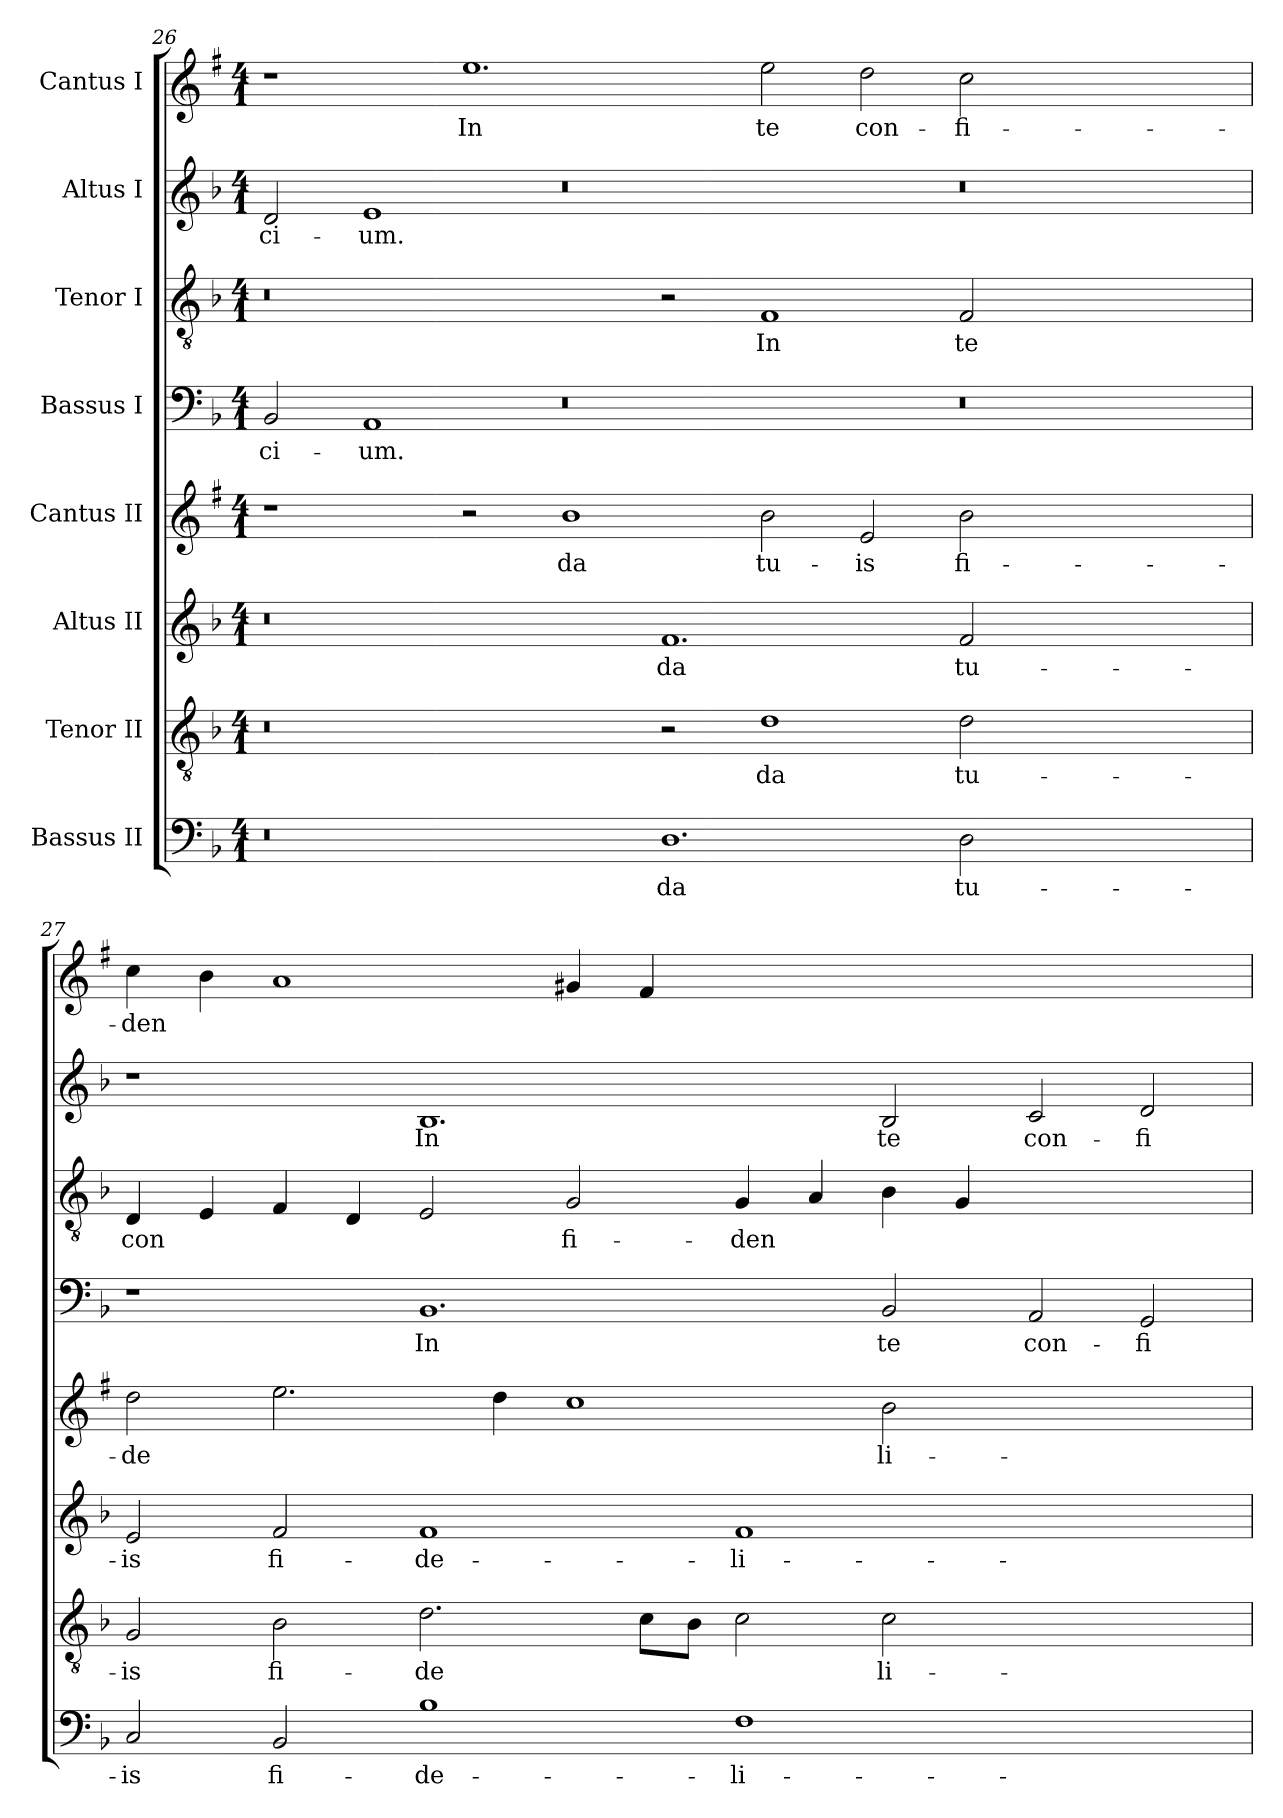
**kern	**text	**kern	**text	**kern	**text	**kern	**text	**kern	**text	**kern	**text	**kern	**text	**kern	**text
*part8	*part8	*part7	*part7	*part6	*part6	*part5	*part5	*part4	*part4	*part3	*part3	*part2	*part2	*part1	*part1
*staff8	*staff8	*staff7	*staff7	*staff6	*staff6	*staff5	*staff5	*staff4	*staff4	*staff3	*staff3	*staff2	*staff2	*staff1	*staff1
*I"Bassus II	*	*I"Tenor II	*	*I"Altus II	*	*I"Cantus II	*	*I"Bassus I	*	*I"Tenor I	*	*I"Altus I	*	*I"Cantus I	*
*clefF4	*	*clefGv2	*	*clefG2	*	*clefG2	*	*clefF4	*	*clefGv2	*	*clefG2	*	*clefG2	*
*	*	*	*	*	*	*ITrd1c2	*	*	*	*	*	*	*	*ITrd1c2	*
*k[b-]	*	*k[b-]	*	*k[b-]	*	*k[b-]	*	*k[b-]	*	*k[b-]	*	*k[b-]	*	*k[b-]	*
*F:	*	*F:	*	*F:	*	*F:	*	*F:	*	*F:	*	*F:	*	*F:	*
*M4/1	*	*M4/1	*	*M4/1	*	*M4/1	*	*M4/1	*	*M4/1	*	*M4/1	*	*M4/1	*
=26	=26	=26	=26	=26	=26	=26	=26	=26	=26	=26	=26	=26	=26	=26	=26
!	!	!	!	!	!	!	!	!	!LO:LY:b	!	!	!	!LO:LY:b	!	!
0r	.	0r	.	0r	.	1r	.	2BB-	-ci-	0r	.	2d	-ci-	1r	.
!	!	!	!	!	!	!	!	!	!LO:LY:b	!	!	!	!LO:LY:b	!	!
.	.	.	.	.	.	.	.	1AA	-um.	.	.	1e	-um.	.	.
!	!	!	!	!	!	!	!	!	!	!	!	!	!	!	!LO:LY:b
.	.	.	.	.	.	2r	.	.	.	.	.	.	.	1.dd	In
!	!	!	!	!	!	!	!LO:LY:b	!	!	!	!	!	!	!	!
.	.	.	.	.	.	1a	da	0r	.	.	.	0r	.	.	.
!	!LO:LY:b	!	!	!	!LO:LY:b	!	!	!	!	!	!	!	!	!	!
1.D	da	2r	.	1.f	da	.	.	.	.	2r	.	.	.	.	.
!	!	!	!LO:LY:b	!	!	!	!LO:LY:b	!	!	!	!LO:LY:b	!	!	!	!LO:LY:b
.	.	1d	da	.	.	2a	tu-	.	.	1F	In	.	.	2dd	te
!	!	!	!	!	!	!	!LO:LY:b	!	!	!	!	!	!	!	!LO:LY:b
.	.	.	.	.	.	2d	-is	.	.	.	.	.	.	2cc	con-
!	!LO:LY:b	!	!LO:LY:b	!	!LO:LY:b	!	!LO:LY:b	!	!	!	!LO:LY:b	!	!	!	!LO:LY:b
2D	tu-	2d	tu-	2f	tu-	2a	fi-	0r	.	2F	te	0r	.	2b-	-fi-
1.ryy	.	1.ryy	.	1.ryy	.	1.ryy	.	.	.	1.ryy	.	.	.	1.ryy	.
=27	=27	=27	=27	=27	=27	=27	=27	=27	=27	=27	=27	=27	=27	=27	=27
!	!LO:LY:b	!	!LO:LY:b	!	!LO:LY:b	!	!LO:LY:b	!	!	!	!LO:LY:b	!	!	!	!LO:LY:b
2C	-is	2G	-is	2e	-is	2cc	-de	1r	.	4D	con	1r	.	4b-	-den
.	.	.	.	.	.	.	.	.	.	4E	.	.	.	4a	.
!	!LO:LY:b	!	!LO:LY:b	!	!LO:LY:b	!	!	!	!	!	!	!	!	!	!
2BB-	fi-	2B-	fi-	2f	fi-	2.dd	.	.	.	4F	.	.	.	1g	.
.	.	.	.	.	.	.	.	.	.	4D	.	.	.	.	.
!	!LO:LY:b	!	!LO:LY:b	!	!LO:LY:b	!	!	!	!LO:LY:b	!	!	!	!LO:LY:b	!	!
1B-	-de-	2.d	-de	1f	-de-	.	.	1.BB-	In	2E	.	1.B-	In	.	.
.	.	.	.	.	.	4cc	.	.	.	.	.	.	.	.	.
!	!	!	!	!	!	!	!	!	!	!	!LO:LY:b	!	!	!	!
.	.	.	.	.	.	1b-	.	.	.	2G	fi-	.	.	4f#X	.
.	.	8cL	.	.	.	.	.	.	.	.	.	.	.	4e	.
.	.	8B-J	.	.	.	.	.	.	.	.	.	.	.	.	.
!	!LO:LY:b	!	!	!	!LO:LY:b	!	!	!	!	!	!LO:LY:b	!	!	!	!
1F	-li-	2c	.	1f	-li-	.	.	.	.	4G	-den	.	.	0ryy	.
.	.	.	.	.	.	.	.	.	.	4A	.	.	.	.	.
!	!	!	!LO:LY:b	!	!	!	!LO:LY:b	!	!LO:LY:b	!	!	!	!LO:LY:b	!	!
.	.	2c	li-	.	.	2a	li-	2BB-	te	4B-	.	2B-	te	.	.
.	.	.	.	.	.	.	.	.	.	4G	.	.	.	.	.
!	!LO:LY:b	!	!LO:LY:b	!	!LO:LY:b	!	!LO:LY:b	!	!LO:LY:b	!	!	!	!LO:LY:b	!	!
[1BB-yy	-bus,	[1dyy	-bus,	[1fyy	-bus,	[1b-yy	-bus	2AA	con-	[1Ayy	.	2c	con-	.	.
!	!	!	!	!	!	!	!	!	!LO:LY:b	!	!	!	!LO:LY:b	!	!
.	.	.	.	.	.	.	.	2GG	-fi-	.	.	2d	-fi-	.	.
=	=	=	=	=	=	=	=	=	=	=	=	=	=	=	=
*-	*-	*-	*-	*-	*-	*-	*-	*-	*-	*-	*-	*-	*-	*-	*-
